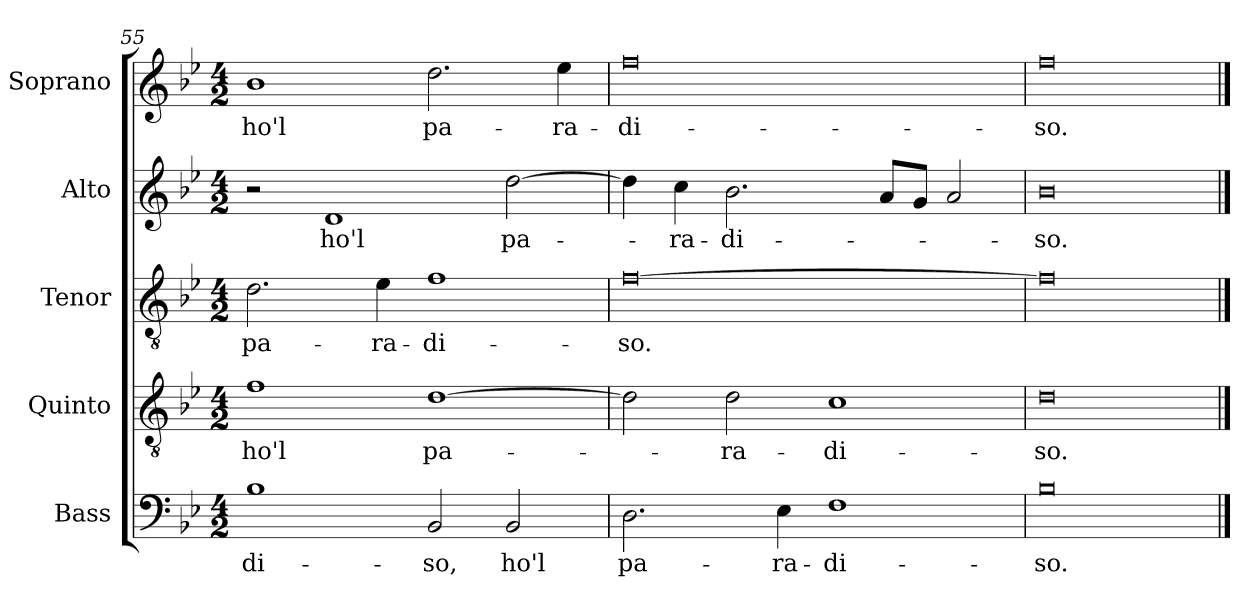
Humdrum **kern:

**kern	**text	**kern	**text	**kern	**text	**kern	**text	**kern	**text
*part5	*part5	*part4	*part4	*part3	*part3	*part2	*part2	*part1	*part1
*staff5	*staff5	*staff4	*staff4	*staff3	*staff3	*staff2	*staff2	*staff1	*staff1
*I"Bass	*	*I"Quinto	*	*I"Tenor	*	*I"Alto	*	*I"Soprano	*
*I'B	*	*I'Q	*	*I'T	*	*I'A	*	*I'S	*
!!LO:LB:g=z
*clefF4	*	*clefGv2	*	*clefGv2	*	*clefG2	*	*clefG2	*
*k[b-e-]	*	*k[b-e-]	*	*k[b-e-]	*	*k[b-e-]	*	*k[b-e-]	*
*B-:	*	*B-:	*	*B-:	*	*B-:	*	*B-:	*
*M4/2	*	*M4/2	*	*M4/2	*	*M4/2	*	*M4/2	*
=55	=55	=55	=55	=55	=55	=55	=55	=55	=55
!	!LO:LY:b	!	!LO:LY:b	!	!LO:LY:b	!	!	!	!LO:LY:b
1B-	-di-	1f	ho'l	2.d\	pa-	2r	.	1b-	ho'l
!	!	!	!	!	!	!	!LO:LY:b	!	!
.	.	.	.	.	.	1d	ho'l	.	.
!	!	!	!	!	!LO:LY:b	!	!	!	!
.	.	.	.	4e-\	-ra-	.	.	.	.
!	!LO:LY:b	!	!LO:LY:b	!	!LO:LY:b	!	!	!	!LO:LY:b
2BB-/	-so,	[1d	pa-	1f	-di-	.	.	2.dd\	pa-
!	!LO:LY:b	!	!	!	!	!	!LO:LY:b	!	!
2BB-/	ho'l	.	.	.	.	[2dd\	pa-	.	.
!	!	!	!	!	!	!	!	!	!LO:LY:b
.	.	.	.	.	.	.	.	4ee-\	-ra-
=56	=56	=56	=56	=56	=56	=56	=56	=56	=56
!	!LO:LY:b	!	!	!	!LO:LY:b	!	!	!	!LO:LY:b
2.D\	pa-	2d\]	.	[0f	-so.	4dd\]	.	0ff	-di-
!	!	!	!	!	!	!	!LO:LY:b	!	!
.	.	.	.	.	.	4cc\	-ra-	.	.
!	!	!	!LO:LY:b	!	!	!	!LO:LY:b	!	!
.	.	2d\	-ra-	.	.	2.b-\	-di-	.	.
!	!LO:LY:b	!	!	!	!	!	!	!	!
4E-\	-ra-	.	.	.	.	.	.	.	.
!	!LO:LY:b	!	!LO:LY:b	!	!	!	!	!	!
1F	-di-	1c	-di-	.	.	.	.	.	.
.	.	.	.	.	.	8a/L	.	.	.
.	.	.	.	.	.	8g/J	.	.	.
.	.	.	.	.	.	2a/	.	.	.
=57	=57	=57	=57	=57	=57	=57	=57	=57	=57
!	!LO:LY:b	!	!LO:LY:b	!	!	!	!LO:LY:b	!	!LO:LY:b
0B-	-so.	0d	-so.	0f]	.	0b-	-so.	0ff	-so.
==	==	==	==	==	==	==	==	==	==
*-	*-	*-	*-	*-	*-	*-	*-	*-	*-
